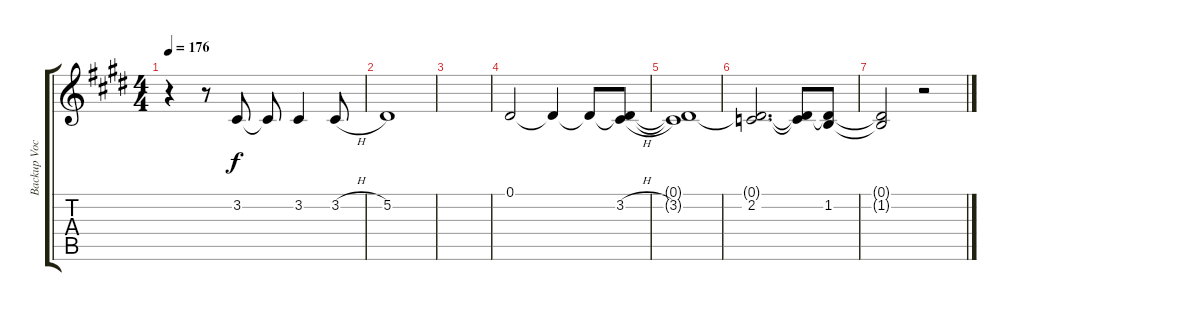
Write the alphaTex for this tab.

\track ("Backup Vocals" "Backup Voc") {instrument altosax}
\staff {score tabs}
\tuning (Eb4 Bb3 Gb3 Db3 Ab2 Eb2) {hide}
\ts (4 4)
\tempo 176
\clef g2
\ks e
r.4{dy f} r.8 3.2.8 3.2{t}.8 3.2.4 3.2{h}.8 |
5.2.1 |
|
0.1.2 0.1{t}.4 0.1{t}.8 (0.1{t} 3.2{h}).8 |
(0.1{t} 3.2{t}).1 |
(0.1{t} 2.2).2{d} (0.1{t} 2.2{t}).8 (0.1{t} 1.2).8 |
(0.1{t} 1.2{t}).2 r.2
